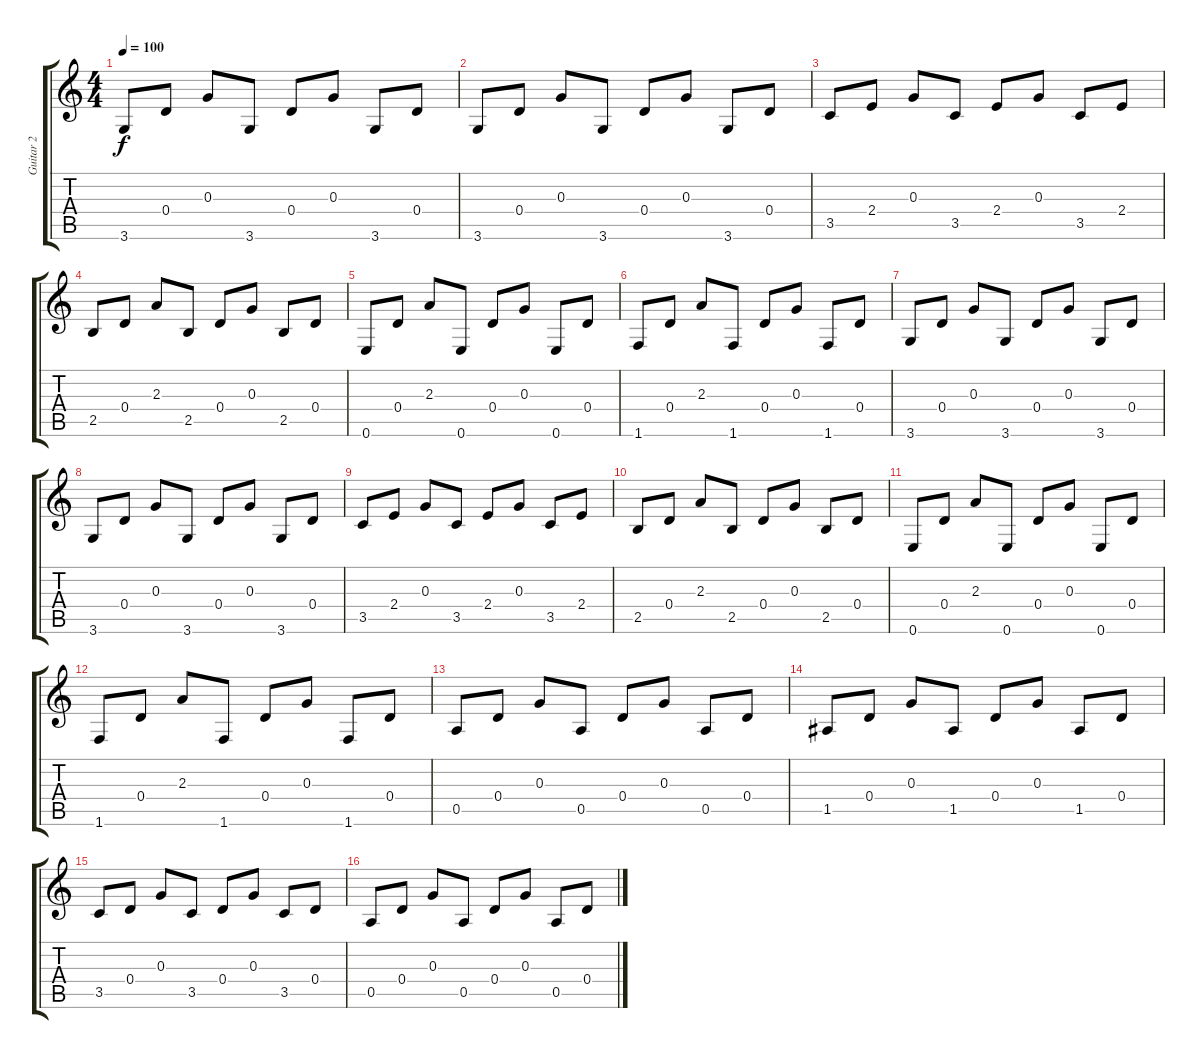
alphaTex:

\track ("Guitar 2" "Guitar 2") {instrument acousticguitarsteel}
\staff {score tabs}
\tuning (E4 B3 G3 D3 A2 E2) {hide}
\ts (4 4)
\tempo 100
\clef g2
\ks c
3.6.8{dy f} 0.4.8 0.3.8 3.6.8 0.4.8 0.3.8 3.6.8 0.4.8 |
3.6.8 0.4.8 0.3.8 3.6.8 0.4.8 0.3.8 3.6.8 0.4.8 |
3.5.8 2.4.8 0.3.8 3.5.8 2.4.8 0.3.8 3.5.8 2.4.8 |
2.5.8 0.4.8 2.3.8 2.5.8 0.4.8 0.3.8 2.5.8 0.4.8 |
0.6.8 0.4.8 2.3.8 0.6.8 0.4.8 0.3.8 0.6.8 0.4.8 |
1.6.8 0.4.8 2.3.8 1.6.8 0.4.8 0.3.8 1.6.8 0.4.8 |
3.6.8 0.4.8 0.3.8 3.6.8 0.4.8 0.3.8 3.6.8 0.4.8 |
3.6.8 0.4.8 0.3.8 3.6.8 0.4.8 0.3.8 3.6.8 0.4.8 |
3.5.8 2.4.8 0.3.8 3.5.8 2.4.8 0.3.8 3.5.8 2.4.8 |
2.5.8 0.4.8 2.3.8 2.5.8 0.4.8 0.3.8 2.5.8 0.4.8 |
0.6.8 0.4.8 2.3.8 0.6.8 0.4.8 0.3.8 0.6.8 0.4.8 |
1.6.8 0.4.8 2.3.8 1.6.8 0.4.8 0.3.8 1.6.8 0.4.8 |
0.5.8 0.4.8 0.3.8 0.5.8 0.4.8 0.3.8 0.5.8 0.4.8 |
1.5.8 0.4.8 0.3.8 1.5.8 0.4.8 0.3.8 1.5.8 0.4.8 |
3.5.8 0.4.8 0.3.8 3.5.8 0.4.8 0.3.8 3.5.8 0.4.8 |
0.5.8 0.4.8 0.3.8 0.5.8 0.4.8 0.3.8 0.5.8 0.4.8
